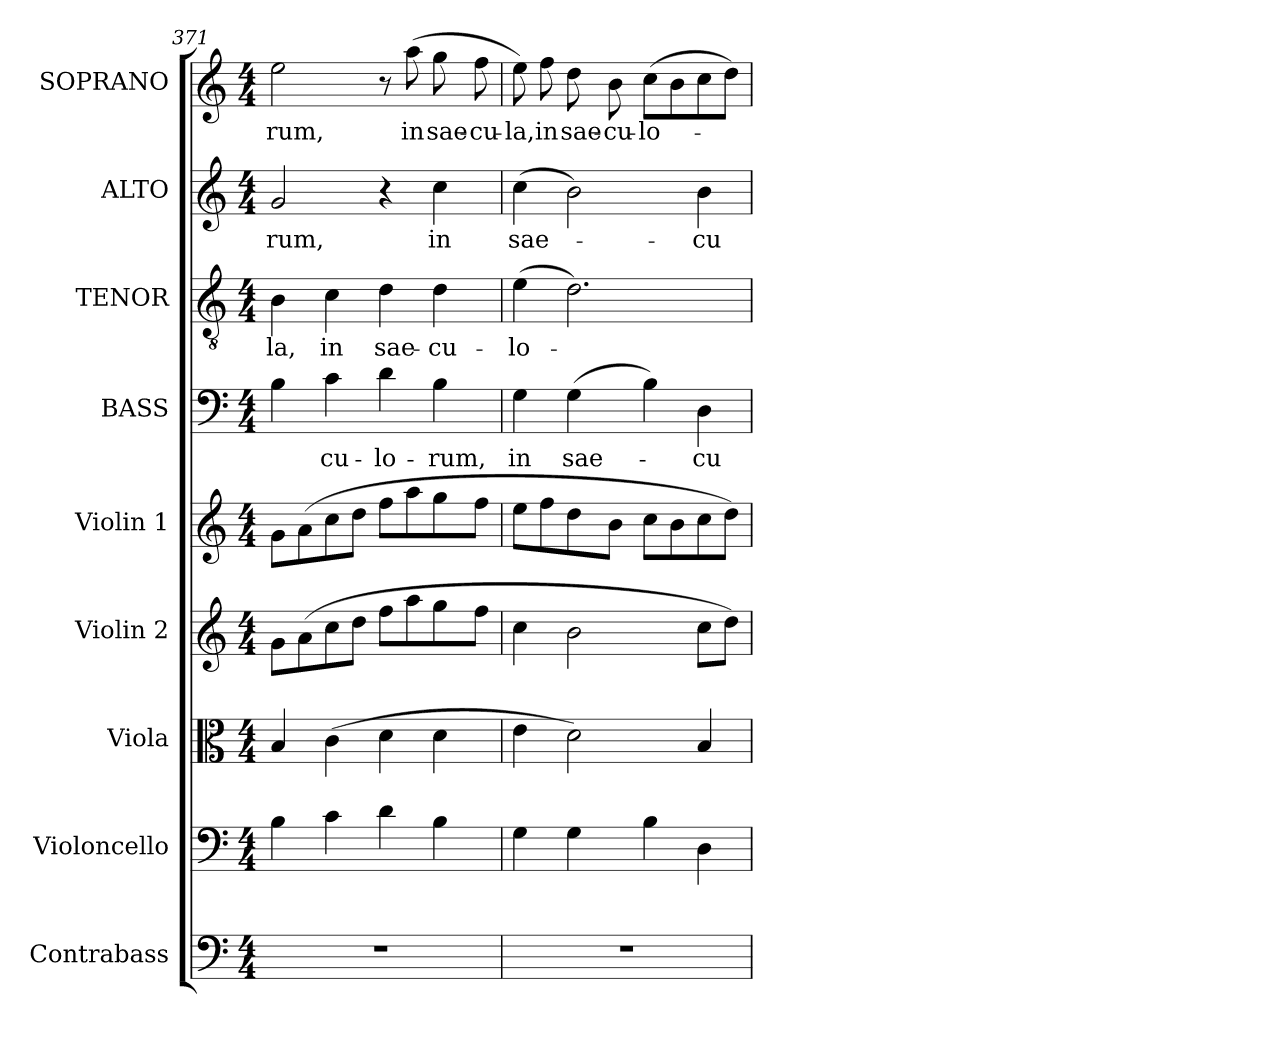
**kern	**kern	**kern	**kern	**kern	**kern	**text	**kern	**text	**kern	**text	**kern	**text
*part9	*part8	*part7	*part6	*part5	*part4	*part4	*part3	*part3	*part2	*part2	*part1	*part1
*staff9	*staff8	*staff7	*staff6	*staff5	*staff4	*staff4	*staff3	*staff3	*staff2	*staff2	*staff1	*staff1
*I"Contrabass	*I"Violoncello	*I"Viola	*I"Violin 2	*I"Violin 1	*I"BASS	*	*I"TENOR	*	*I"ALTO	*	*I"SOPRANO	*
*I'Cb.	*I'Vc.	*I'Vla.	*I'Vln. 2	*I'Vln. 1	*I'B.	*	*I'T.	*	*I'A.	*	*I'S.	*
*clefF4	*clefF4	*clefC3	*clefG2	*clefG2	*clefF4	*	*clefGv2	*	*clefG2	*	*clefG2	*
*ITrd7c12	*	*	*	*	*	*	*ITrd7c12	*	*	*	*	*
*k[]	*k[]	*k[]	*k[]	*k[]	*k[]	*	*k[]	*	*k[]	*	*k[]	*
*C:	*C:	*C:	*C:	*C:	*C:	*	*C:	*	*C:	*	*C:	*
*M4/4	*M4/4	*M4/4	*M4/4	*M4/4	*M4/4	*	*M4/4	*	*M4/4	*	*M4/4	*
=371	=371	=371	=371	=371	=371	=371	=371	=371	=371	=371	=371	=371
*	*	*^	*	*	*	*	*	*	*	*	*	*
!	!	!	!	!	!	!	!	!	!LO:LY:b:color=#000000	!	!	!	!
!	!	!	!	!	!	!	!	!	!	!	!LO:LY:b:color=#000000	!	!
!	!	!	!	!	!	!	!	!	!	!	!	!	!LO:LY:b:color=#000000
1r	4Bi\	4Bi/	4ryy	8gi\L	8gi\L	4Bi\	.	4BBi\	-la,	2gi/	-rum,	2eei\	-rum,
.	.	.	.	(8ai\	(8ai\	.	.	.	.	.	.	.	.
!	!	!	!	!	!	!	!LO:LY:b:color=#000000	!	!	!	!	!	!
!	!	!	!	!	!	!	!	!	!LO:LY:b:color=#000000	!	!	!	!
.	4ci\	(4ci\	4ryy	8cci\	8cci\	4ci\	-cu-	4Ci\	in	.	.	.	.
.	.	.	.	8ddi\J	8ddi\J	.	.	.	.	.	.	.	.
!	!	!	!	!	!	!	!LO:LY:b:color=#000000	!	!	!	!	!	!
!	!	!	!	!	!	!	!	!	!LO:LY:b:color=#000000	!	!	!	!
.	4di\	4di\	2ryy	8ffi\L	8ffi\L	4di\	-lo-	4Di\	sae-	4r	.	8r	.
!	!	!	!	!	!	!	!	!	!	!	!	!	!LO:LY:b:color=#000000
.	.	.	.	8aai\	8aai\	.	.	.	.	.	.	(8aai\	in
!	!	!	!	!	!	!	!LO:LY:b:color=#000000	!	!	!	!	!	!
!	!	!	!	!	!	!	!	!	!LO:LY:b:color=#000000	!	!	!	!
!	!	!	!	!	!	!	!	!	!	!	!LO:LY:b:color=#000000	!	!
!	!	!	!	!	!	!	!	!	!	!	!	!	!LO:LY:b:color=#000000
.	4Bi\	4di\	.	8ggi\	8ggi\	4Bi\	-rum,	4Di\	-cu-	4cci\	in	8ggi\	sae-
!	!	!	!	!	!	!	!	!	!	!	!	!	!LO:LY:b:color=#000000
.	.	.	.	8ffi\J	8ffi\J	.	.	.	.	.	.	8ffi\	-cu-
=372	=372	=372	=372	=372	=372	=372	=372	=372	=372	=372	=372	=372	=372
!	!	!	!	!	!	!	!LO:LY:b:color=#000000	!	!	!	!	!	!
!	!	!	!	!	!	!	!	!	!LO:LY:b:color=#000000	!	!	!	!
!	!	!	!	!	!	!	!	!	!	!	!LO:LY:b:color=#000000	!	!
!	!	!	!	!	!	!	!	!	!	!	!	!	!LO:LY:b:color=#000000
1r	4Gi\	4ei\	2ryy	4cci\	8eei\L	4Gi\	in	(4Ei\	-lo-	(4cci\	sae-	8eei\)	-la,
!	!	!	!	!	!	!	!	!	!	!	!	!	!LO:LY:b:color=#000000
.	.	.	.	.	8ffi\	.	.	.	.	.	.	8ffi\	in
!	!	!	!	!	!	!	!LO:LY:b:color=#000000	!	!	!	!	!	!
!	!	!	!	!	!	!	!	!	!	!	!	!	!LO:LY:b:color=#000000
.	4Gi\	2di\)	.	2bi\	8ddi\	(4Gi\	sae-	2.Di\)	.	2bi\)	.	8ddi\	sae-
!	!	!	!	!	!	!	!	!	!	!	!	!	!LO:LY:b:color=#000000
.	.	.	.	.	8bi\J	.	.	.	.	.	.	8bi\	-cu-
!	!	!	!	!	!	!	!	!	!	!	!	!	!LO:LY:b:color=#000000
.	4Bi\	.	2ryy	.	8cci\L	4Bi\)	.	.	.	.	.	(8cci\L	-lo-
.	.	.	.	.	8bi\	.	.	.	.	.	.	8bi\	.
!	!	!	!	!	!	!	!LO:LY:b:color=#000000	!	!	!	!	!	!
!	!	!	!	!	!	!	!	!	!	!	!LO:LY:b:color=#000000	!	!
.	4Di\	4Bi/	.	8cci\L	8cci\	4Di\	-cu-	.	.	4bi\	-cu-	8cci\	.
.	.	.	.	8ddi\J)	8ddi\J)	.	.	.	.	.	.	8ddi\J)	.
*	*	*v	*v	*	*	*	*	*	*	*	*	*	*
=	=	=	=	=	=	=	=	=	=	=	=	=
*-	*-	*-	*-	*-	*-	*-	*-	*-	*-	*-	*-	*-
